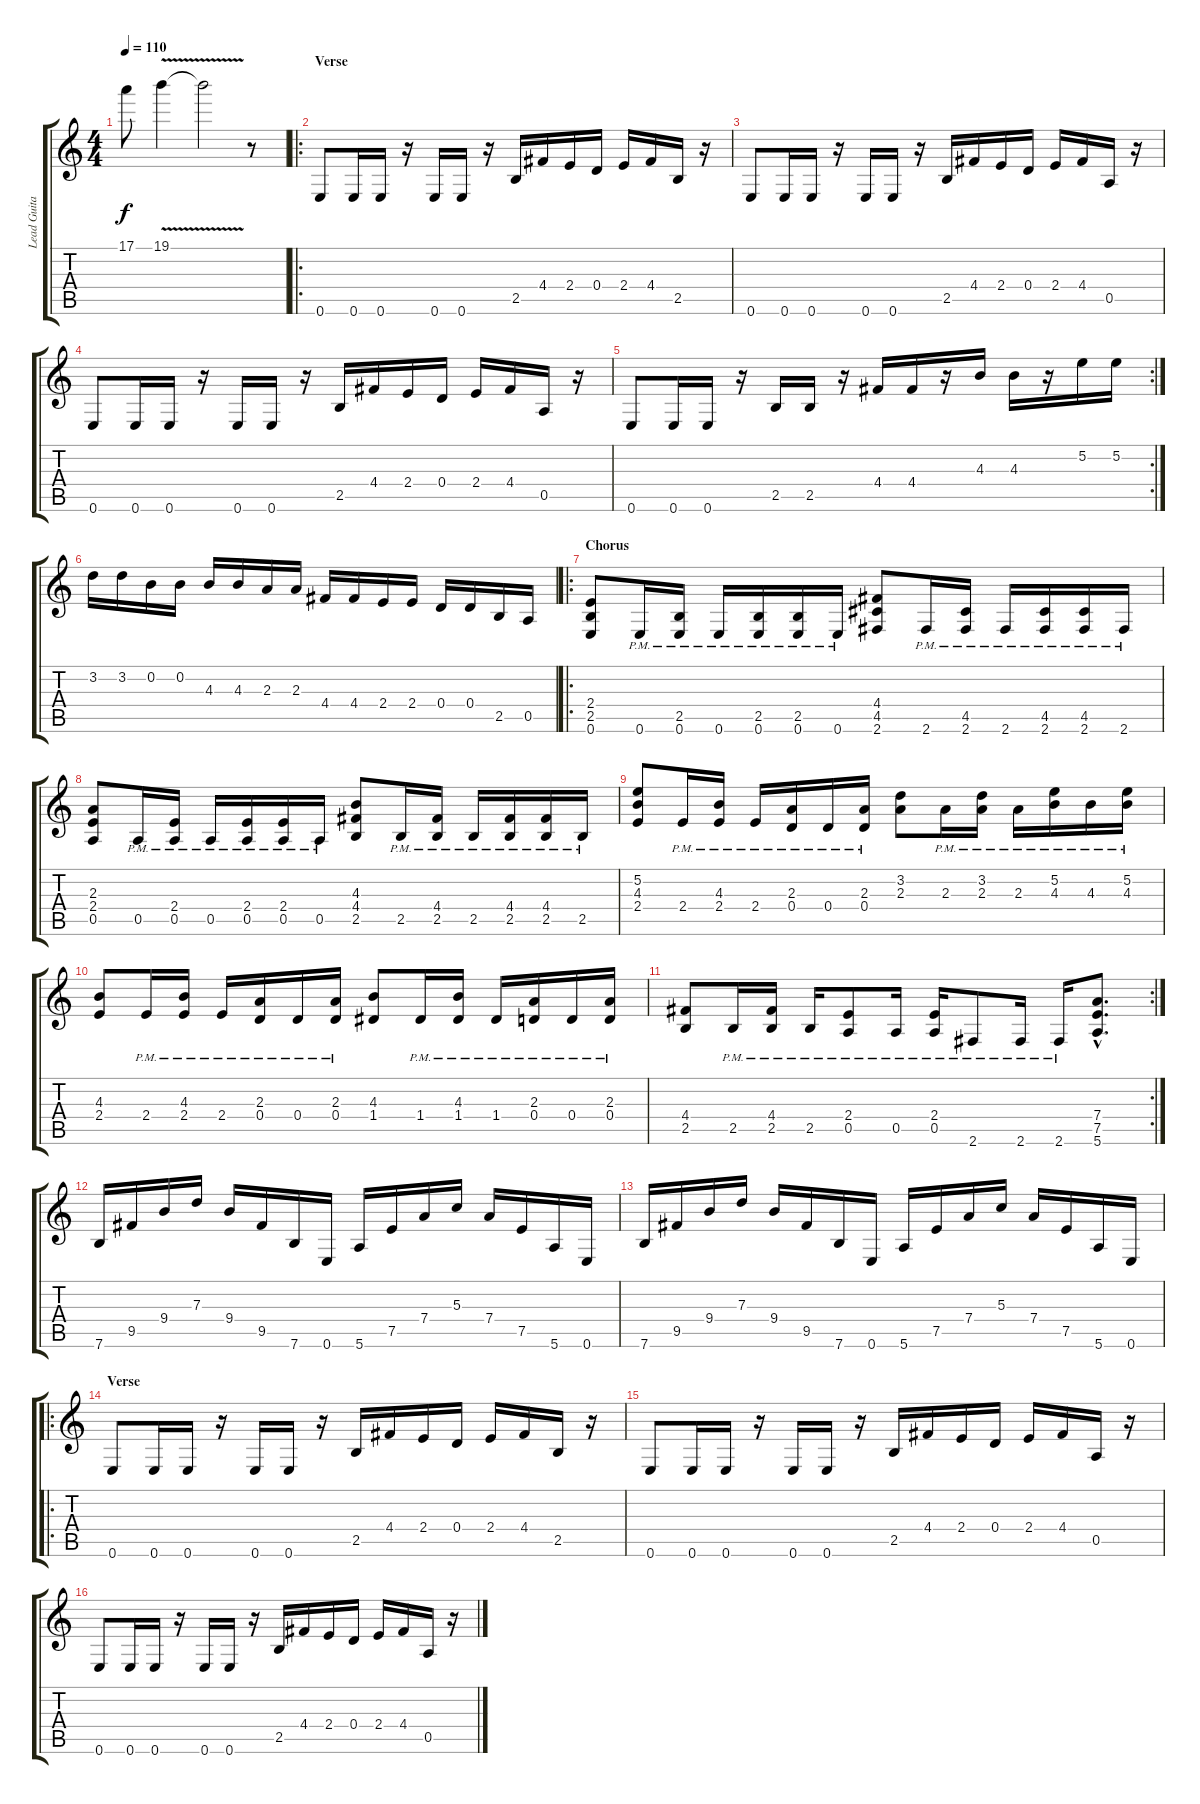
\track ("Lead Guitar" "Lead Guita") {instrument distortionguitar}
\staff {score tabs}
\tuning (E4 B3 G3 D3 A2 E2) {hide}
\ts (4 4)
\tempo 110
\clef g2
\ks c
17.1.8{dy f} 19.1{v}.4 19.1{t}.2 r.8 |
\ro
\section ("" "Verse")
0.6.8 0.6.16 0.6.16 r.16 0.6.16 0.6.16 r.16 2.5.16 4.4.16 2.4.16 0.4.16 2.4.16 4.4.16 2.5.16 r.16 |
0.6.8 0.6.16 0.6.16 r.16 0.6.16 0.6.16 r.16 2.5.16 4.4.16 2.4.16 0.4.16 2.4.16 4.4.16 0.5.16 r.16 |
0.6.8 0.6.16 0.6.16 r.16 0.6.16 0.6.16 r.16 2.5.16 4.4.16 2.4.16 0.4.16 2.4.16 4.4.16 0.5.16 r.16 |
\rc 2
0.6.8 0.6.16 0.6.16 r.16 2.5.16 2.5.16 r.16 4.4.16 4.4.16 r.16 4.3.16 4.3.16 r.16 5.2.16 5.2.16 |
3.2.16 3.2.16 0.2.16 0.2.16 4.3.16 4.3.16 2.3.16 2.3.16 4.4.16 4.4.16 2.4.16 2.4.16 0.4.16 0.4.16 2.5.16 0.5.16 |
\ro
\section ("" "Chorus")
(2.4 2.5 0.6).8 0.6{pm}.16 (2.5 0.6{pm}).16 0.6{pm}.16 (2.5 0.6{pm}).16 (2.5 0.6{pm}).16 0.6{pm}.16 (4.4 4.5 2.6).8 2.6{pm}.16 (4.5 2.6{pm}).16 2.6{pm}.16 (4.5 2.6{pm}).16 (4.5 2.6{pm}).16 2.6{pm}.16 |
(2.3 2.4 0.5).8 0.5{pm}.16 (2.4 0.5{pm}).16 0.5{pm}.16 (2.4 0.5{pm}).16 (2.4 0.5{pm}).16 0.5{pm}.16 (4.3 4.4 2.5).8 2.5{pm}.16 (4.4 2.5{pm}).16 2.5{pm}.16 (4.4 2.5{pm}).16 (4.4 2.5{pm}).16 2.5{pm}.16 |
(5.2 4.3 2.4).8 2.4{pm}.16 (4.3 2.4{pm}).16 2.4{pm}.16 (2.3 0.4{pm}).16 0.4{pm}.16 (2.3 0.4{pm}).16 (3.2 2.3).8 2.3{pm}.16 (3.2 2.3{pm}).16 2.3{pm}.16 (5.2 4.3{pm}).16 4.3{pm}.16 (5.2 4.3{pm}).16 |
(4.3 2.4).8 2.4{pm}.16 (4.3 2.4{pm}).16 2.4{pm}.16 (2.3 0.4{pm}).16 0.4{pm}.16 (2.3 0.4{pm}).16 (4.3 1.4).8 1.4{pm}.16 (4.3 1.4{pm}).16 1.4{pm}.16 (2.3 0.4{pm}).16 0.4{pm}.16 (2.3 0.4{pm}).16 |
\rc 2
(4.4 2.5).8 2.5{pm}.16 (4.4 2.5{pm}).16 2.5{pm}.16 (2.4 0.5{pm}).8 0.5{pm}.16 (2.4 0.5{pm}).16 2.6{pm}.8 2.6{pm}.16 2.6{pm}.16 (7.4{hac} 7.5{hac} 5.6{hac}).8{d} |
7.6.16 9.5.16 9.4.16 7.3.16 9.4.16 9.5.16 7.6.16 0.6.16 5.6.16 7.5.16 7.4.16 5.3.16 7.4.16 7.5.16 5.6.16 0.6.16 |
7.6.16 9.5.16 9.4.16 7.3.16 9.4.16 9.5.16 7.6.16 0.6.16 5.6.16 7.5.16 7.4.16 5.3.16 7.4.16 7.5.16 5.6.16 0.6.16 |
\ro
\section ("" "Verse")
0.6.8 0.6.16 0.6.16 r.16 0.6.16 0.6.16 r.16 2.5.16 4.4.16 2.4.16 0.4.16 2.4.16 4.4.16 2.5.16 r.16 |
0.6.8 0.6.16 0.6.16 r.16 0.6.16 0.6.16 r.16 2.5.16 4.4.16 2.4.16 0.4.16 2.4.16 4.4.16 0.5.16 r.16 |
0.6.8 0.6.16 0.6.16 r.16 0.6.16 0.6.16 r.16 2.5.16 4.4.16 2.4.16 0.4.16 2.4.16 4.4.16 0.5.16 r.16
